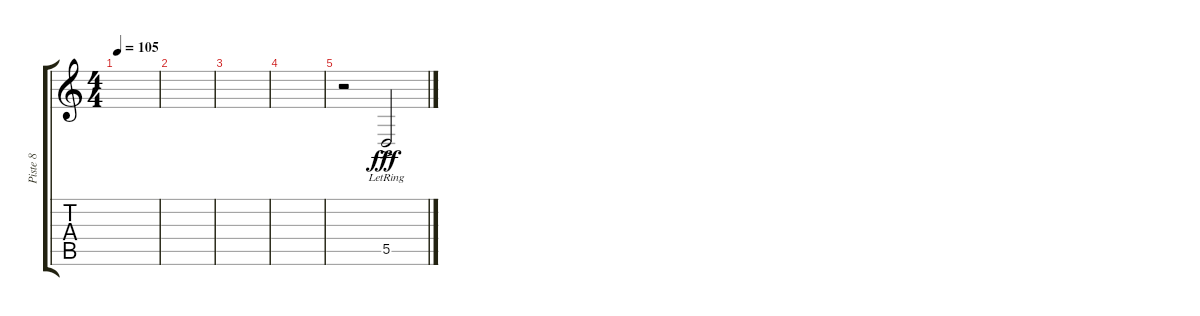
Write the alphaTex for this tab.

\track ("Piste 8" "Piste 8") {instrument applause}
\staff {score tabs}
\tuning (E4 B3 G3 D3 A2 E2) {hide}
\ts (4 4)
\tempo 105
\clef g2
\ks c
|
|
|
|
r.2 5.5{ac lr}.2{dy fff instrument reversecymbal}
